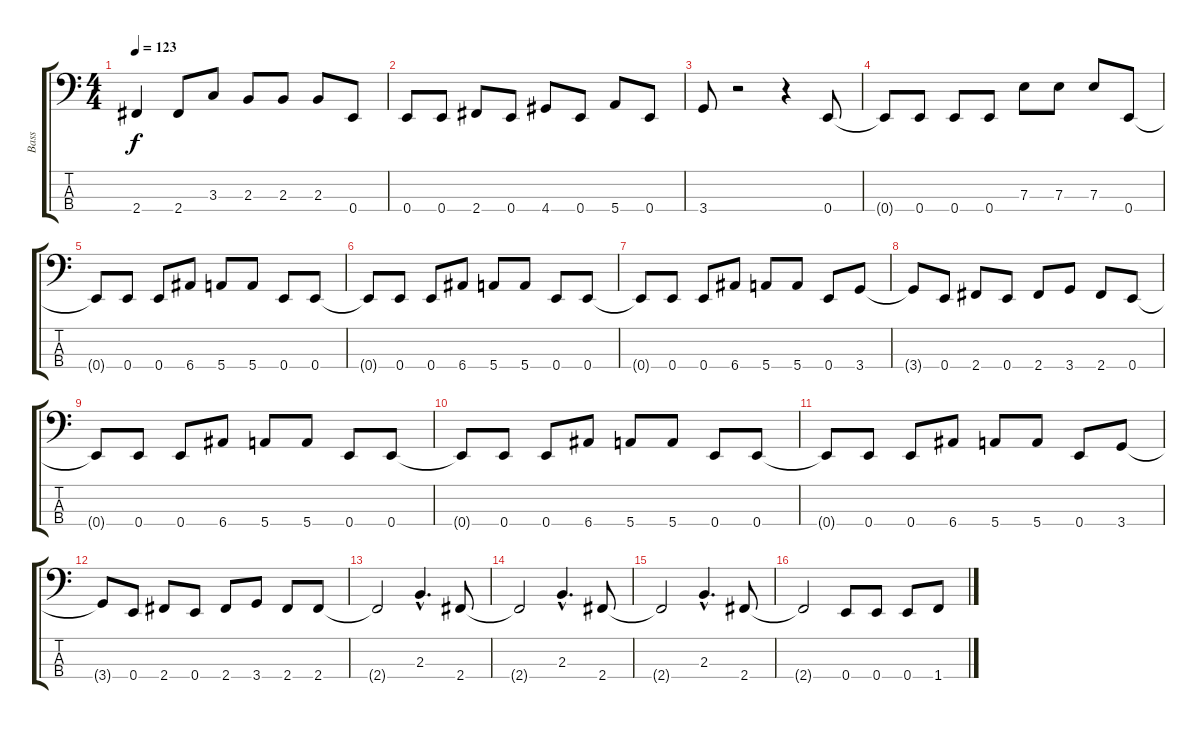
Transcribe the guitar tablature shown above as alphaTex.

\track ("Bass" "Bass") {instrument electricbasspick}
\staff {score tabs}
\tuning (G2 D2 A1 E1) {hide}
\ts (4 4)
\tempo 123
\clef f4
\ks c
2.4.4{dy f} 2.4.8 3.3.8 2.3.8 2.3.8 2.3.8 0.4.8 |
0.4.8 0.4.8 2.4.8 0.4.8 4.4.8 0.4.8 5.4.8 0.4.8 |
3.4.8 r.2 r.4 0.4.8 |
0.4{t}.8 0.4.8 0.4.8 0.4.8 7.3.8 7.3.8 7.3.8 0.4.8 |
0.4{t}.8 0.4.8 0.4.8 6.4.8 5.4.8 5.4.8 0.4.8 0.4.8 |
0.4{t}.8 0.4.8 0.4.8 6.4.8 5.4.8 5.4.8 0.4.8 0.4.8 |
0.4{t}.8 0.4.8 0.4.8 6.4.8 5.4.8 5.4.8 0.4.8 3.4.8 |
3.4{t}.8 0.4.8 2.4.8 0.4.8 2.4.8 3.4.8 2.4.8 0.4.8 |
0.4{t}.8 0.4.8 0.4.8 6.4.8 5.4.8 5.4.8 0.4.8 0.4.8 |
0.4{t}.8 0.4.8 0.4.8 6.4.8 5.4.8 5.4.8 0.4.8 0.4.8 |
0.4{t}.8 0.4.8 0.4.8 6.4.8 5.4.8 5.4.8 0.4.8 3.4.8 |
3.4{t}.8 0.4.8 2.4.8 0.4.8 2.4.8 3.4.8 2.4.8 2.4.8 |
2.4{t}.2 2.3{hac}.4{d} 2.4.8 |
2.4{t}.2 2.3{hac}.4{d} 2.4.8 |
2.4{t}.2 2.3{hac}.4{d} 2.4.8 |
2.4{t}.2 0.4.8 0.4.8 0.4.8 1.4.8
